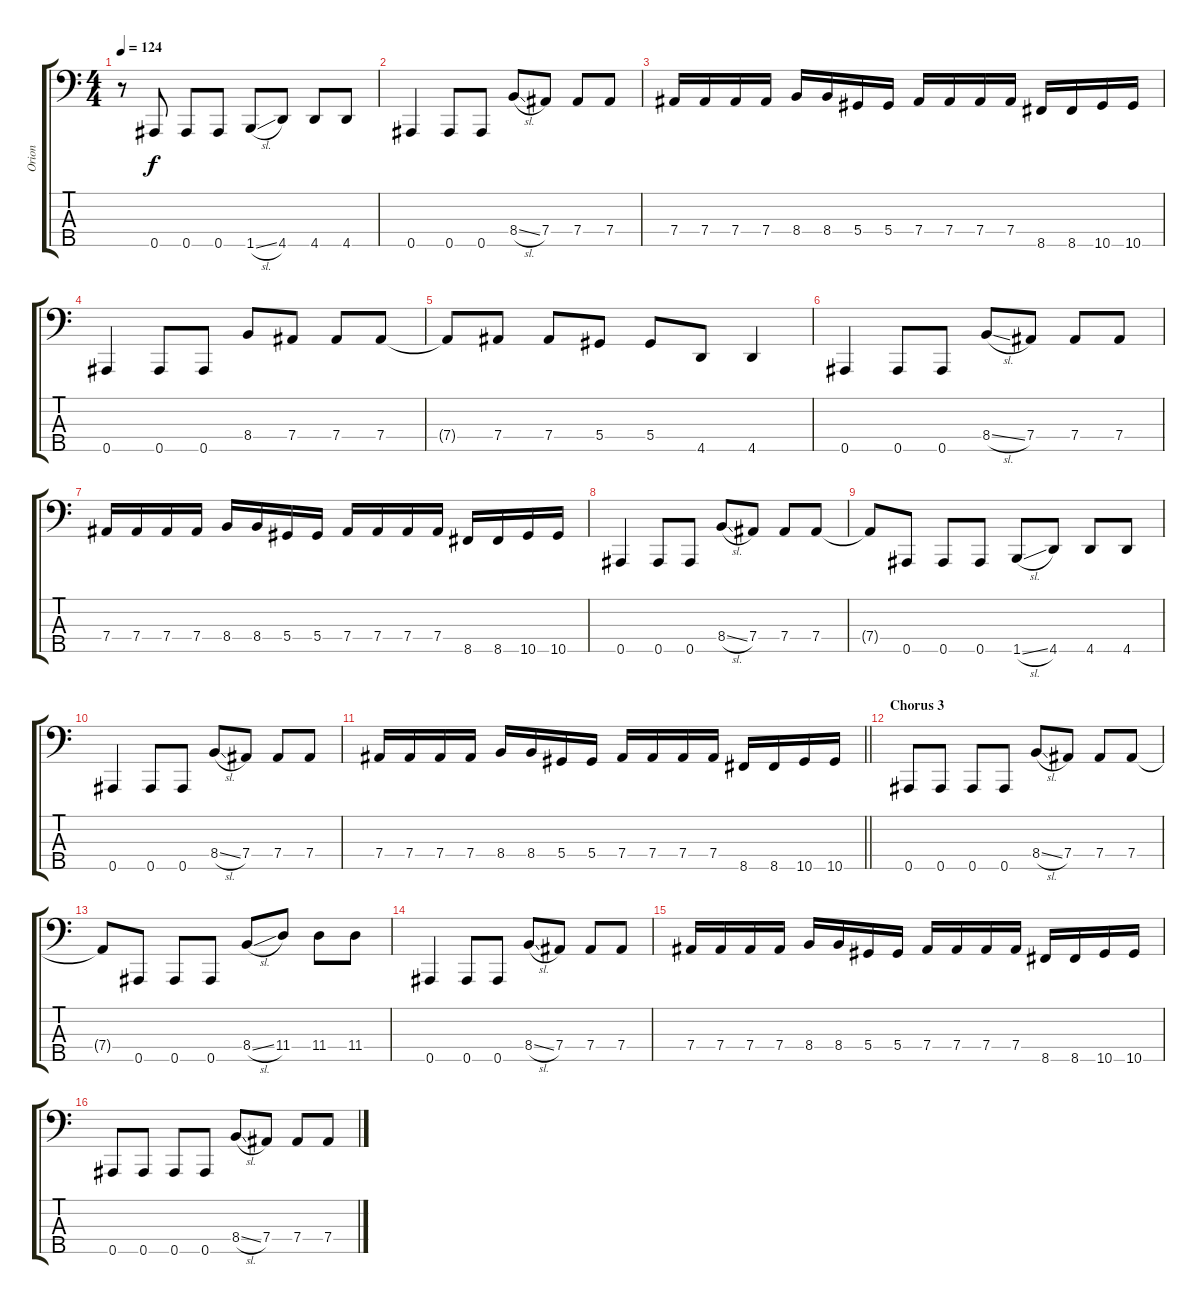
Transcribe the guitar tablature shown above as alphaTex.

\track ("Orion" "Orion") {instrument electricbassfinger}
\staff {score tabs}
\tuning (Gb2 Db2 Ab1 Eb1 Bb0) {hide}
\ts (4 4)
\tempo 124
\clef f4
\ks c
r.8{dy f} 0.5.8 0.5.8 0.5.8 1.5{sl}.8 4.5.8 4.5.8 4.5.8 |
0.5.4 0.5.8 0.5.8 8.4{sl}.8 7.4.8 7.4.8 7.4.8 |
7.4.16 7.4.16 7.4.16 7.4.16 8.4.16 8.4.16 5.4.16 5.4.16 7.4.16 7.4.16 7.4.16 7.4.16 8.5.16 8.5.16 10.5.16 10.5.16 |
0.5.4 0.5.8 0.5.8 8.4.8 7.4.8 7.4.8 7.4.8 |
7.4{t}.8 7.4.8 7.4.8 5.4.8 5.4.8 4.5.8 4.5.4 |
0.5.4 0.5.8 0.5.8 8.4{sl}.8 7.4.8 7.4.8 7.4.8 |
7.4.16 7.4.16 7.4.16 7.4.16 8.4.16 8.4.16 5.4.16 5.4.16 7.4.16 7.4.16 7.4.16 7.4.16 8.5.16 8.5.16 10.5.16 10.5.16 |
0.5.4 0.5.8 0.5.8 8.4{sl}.8 7.4.8 7.4.8 7.4.8 |
7.4{t}.8 0.5.8 0.5.8 0.5.8 1.5{sl}.8 4.5.8 4.5.8 4.5.8 |
0.5.4 0.5.8 0.5.8 8.4{sl}.8 7.4.8 7.4.8 7.4.8 |
\barLineRight lightlight
7.4.16 7.4.16 7.4.16 7.4.16 8.4.16 8.4.16 5.4.16 5.4.16 7.4.16 7.4.16 7.4.16 7.4.16 8.5.16 8.5.16 10.5.16 10.5.16 |
\section ("" "Chorus 3")
0.5.8 0.5.8 0.5.8 0.5.8 8.4{sl}.8 7.4.8 7.4.8 7.4.8 |
7.4{t}.8 0.5.8 0.5.8 0.5.8 8.4{sl}.8 11.4.8 11.4.8 11.4.8 |
0.5.4 0.5.8 0.5.8 8.4{sl}.8 7.4.8 7.4.8 7.4.8 |
7.4.16 7.4.16 7.4.16 7.4.16 8.4.16 8.4.16 5.4.16 5.4.16 7.4.16 7.4.16 7.4.16 7.4.16 8.5.16 8.5.16 10.5.16 10.5.16 |
0.5.8 0.5.8 0.5.8 0.5.8 8.4{sl}.8 7.4.8 7.4.8 7.4.8
